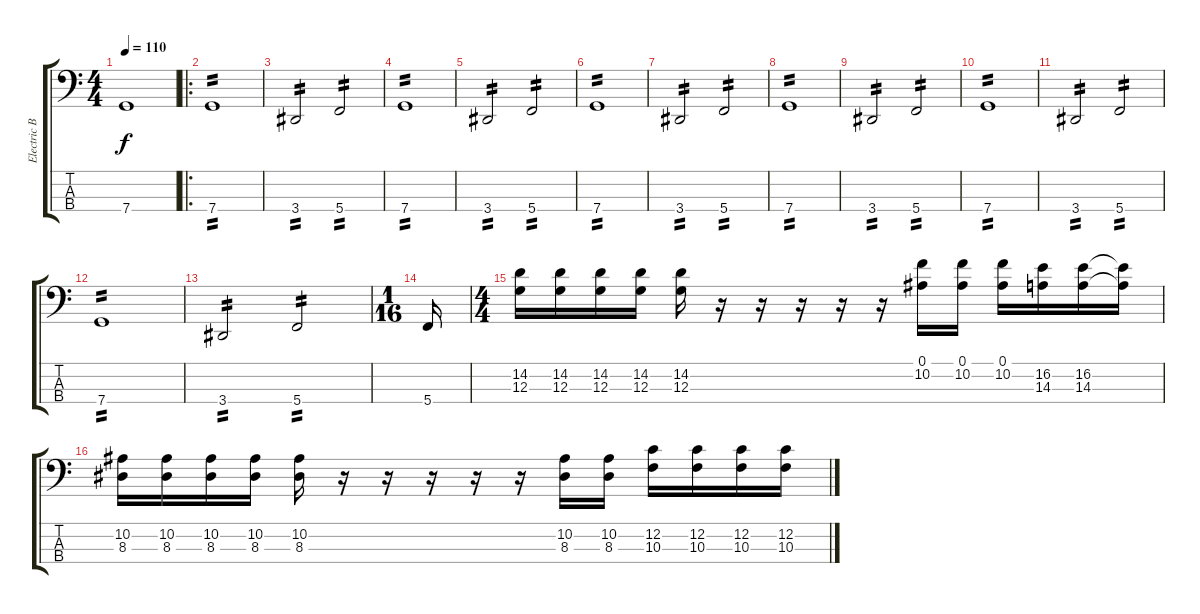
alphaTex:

\track ("Electric Bass" "Electric B") {instrument electricbassfinger}
\staff {score tabs}
\tuning (F3 C2 G1 C1) {hide}
\ts (4 4)
\tempo 110
\clef f4
\ks c
7.4.1{dy f instrument electricbassfinger} |
\ro
7.4.1{tp 2} |
3.4.2{tp 2} 5.4.2{tp 2} |
7.4.1{tp 2} |
3.4.2{tp 2} 5.4.2{tp 2} |
7.4.1{tp 2} |
3.4.2{tp 2} 5.4.2{tp 2} |
7.4.1{tp 2} |
3.4.2{tp 2} 5.4.2{tp 2} |
7.4.1{tp 2} |
3.4.2{tp 2} 5.4.2{tp 2} |
7.4.1{tp 2} |
3.4.2{tp 2} 5.4.2{tp 2} |
\ts (1 16)
5.4.16 |
\ts (4 4)
(14.2 12.3).16 (14.2 12.3).16 (14.2 12.3).16 (14.2 12.3).16 (14.2 12.3).16 r.16 r.16 r.16 r.16 r.16 (0.1 10.2).16 (0.1 10.2).16 (0.1 10.2).16 (16.2 14.3).16 (16.2 14.3).16 (16.2{t} 14.3{t}).16 |
(10.2 8.3).16 (10.2 8.3).16 (10.2 8.3).16 (10.2 8.3).16 (10.2 8.3).16 r.16 r.16 r.16 r.16 r.16 (10.2 8.3).16 (10.2 8.3).16 (12.2 10.3).16 (12.2 10.3).16 (12.2 10.3).16 (12.2 10.3).16
